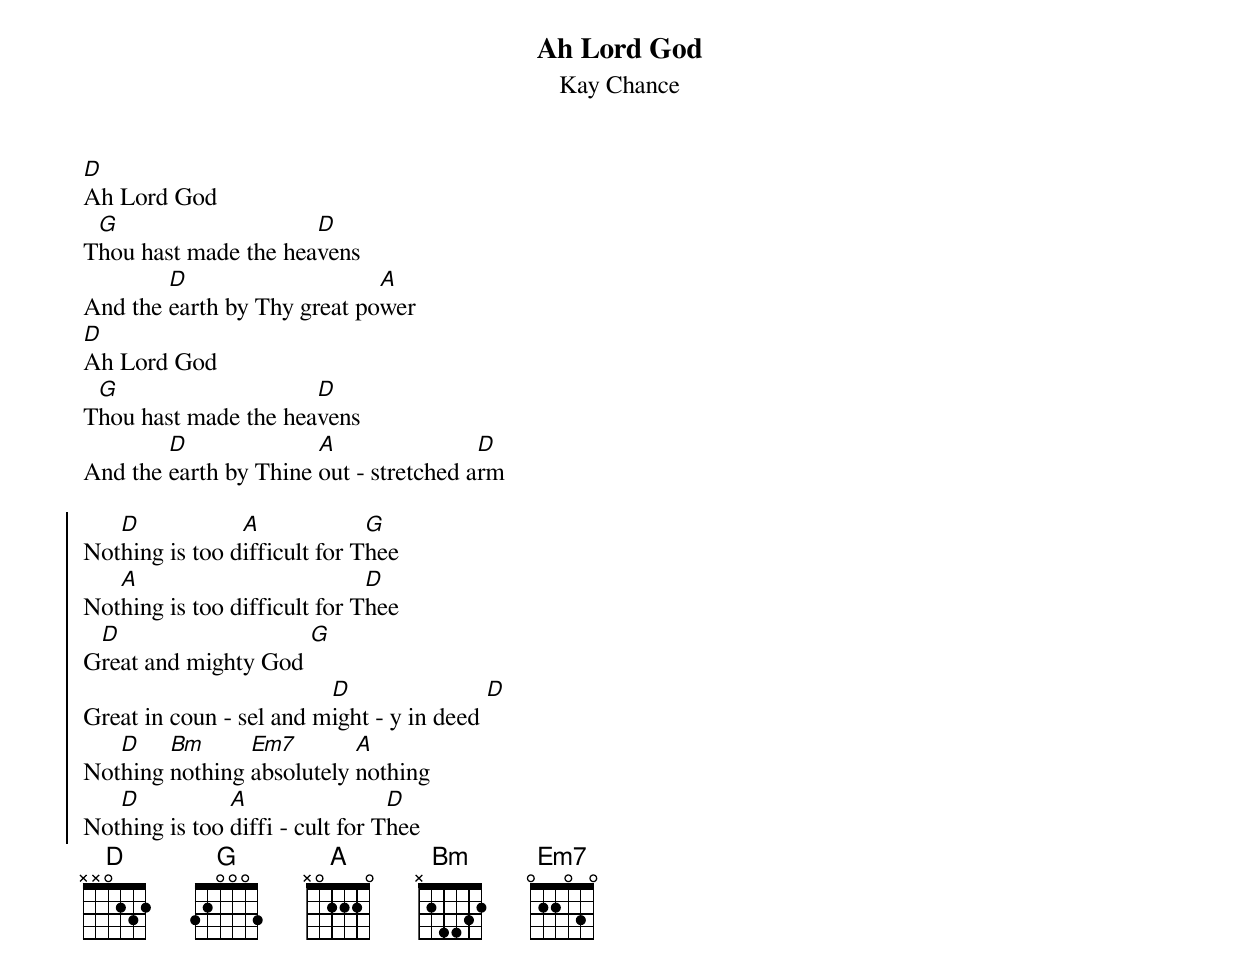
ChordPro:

{title:Ah Lord God}
{subtitle:Kay Chance}
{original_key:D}
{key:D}
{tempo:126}
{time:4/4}
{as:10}

[D]Ah Lord God
T[G]hou hast made the hea[D]vens
And the [D]earth by Thy great po[A]wer
[D]Ah Lord God
T[G]hou hast made the hea[D]vens
And the [D]earth by Thine [A]out - stretched a[D]rm

{soc}
Not[D]hing is too d[A]ifficult for T[G]hee
Not[A]hing is too difficult for T[D]hee
G[D]reat and mighty God [G]
Great in coun - sel and m[D]ight - y in deed [D]
Not[D]hing [Bm]nothing [Em7]absolutely [A]nothing
Not[D]hing is too [A]diffi - cult for T[D]hee
{eoc}
